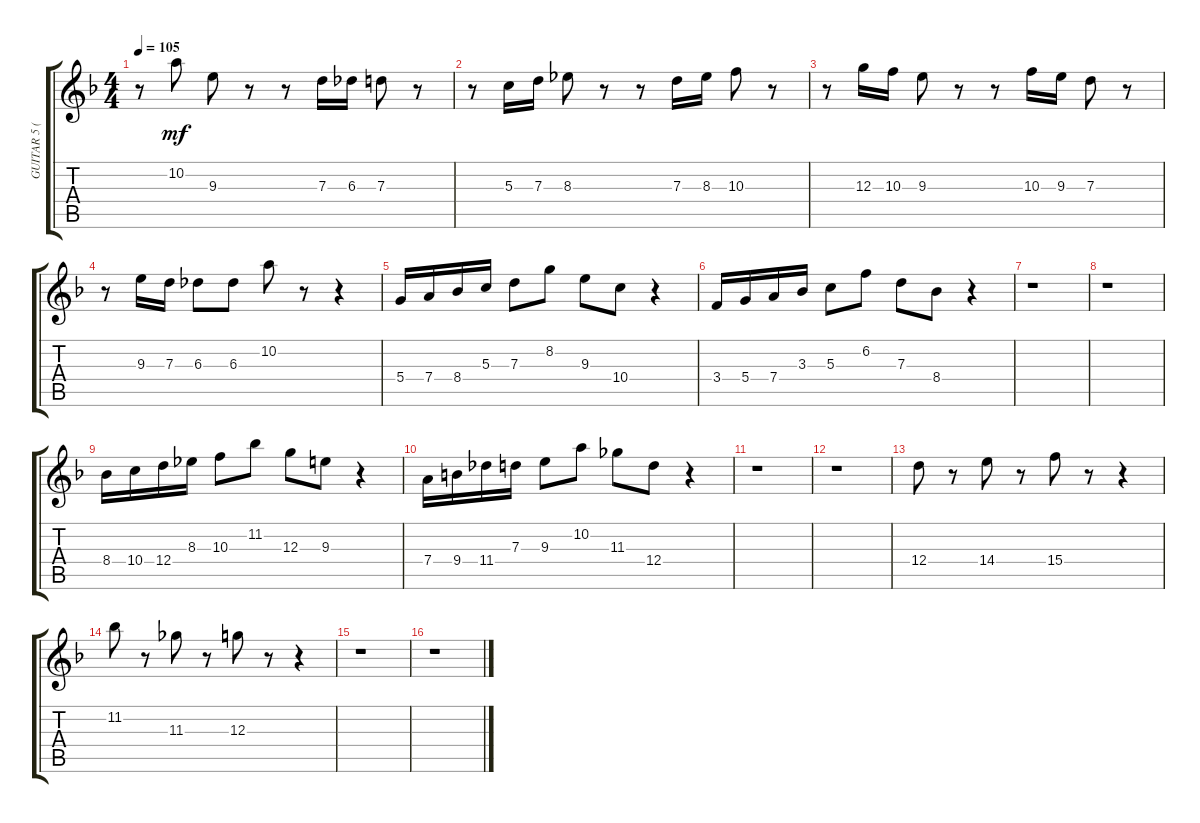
\track ("GUITAR 5 (VIOLA)" "GUITAR 5 (") {instrument distortionguitar}
\staff {score tabs}
\tuning (E4 B3 G3 D3 A2 E2) {hide}
\ts (4 4)
\tempo 105
\clef g2
\ks dminor
r.8{dy mf} 10.2.8 9.3.8 r.8 r.8 7.3.16 6.3.16 7.3.8 r.8 |
r.8 5.3.16 7.3.16 8.3.8 r.8 r.8 7.3.16 8.3.16 10.3.8 r.8 |
r.8 12.3.16 10.3.16 9.3.8 r.8 r.8 10.3.16 9.3.16 7.3.8 r.8 |
r.8 9.3.16 7.3.16 6.3.8 6.3.8 10.2.8 r.8 r.4 |
5.4.16 7.4.16 8.4.16 5.3.16 7.3.8 8.2.8 9.3.8 10.4.8 r.4 |
3.4.16 5.4.16 7.4.16 3.3.16 5.3.8 6.2.8 7.3.8 8.4.8 r.4 |
r.1 |
r.1 |
8.4.16 10.4.16 12.4.16 8.3.16 10.3.8 11.2.8 12.3.8 9.3.8 r.4 |
7.4.16 9.4.16 11.4.16 7.3.16 9.3.8 10.2.8 11.3.8 12.4.8 r.4 |
r.1 |
r.1 |
12.4.8 r.8 14.4.8 r.8 15.4.8 r.8 r.4 |
11.2.8 r.8 11.3.8 r.8 12.3.8 r.8 r.4 |
r.1 |
r.1
